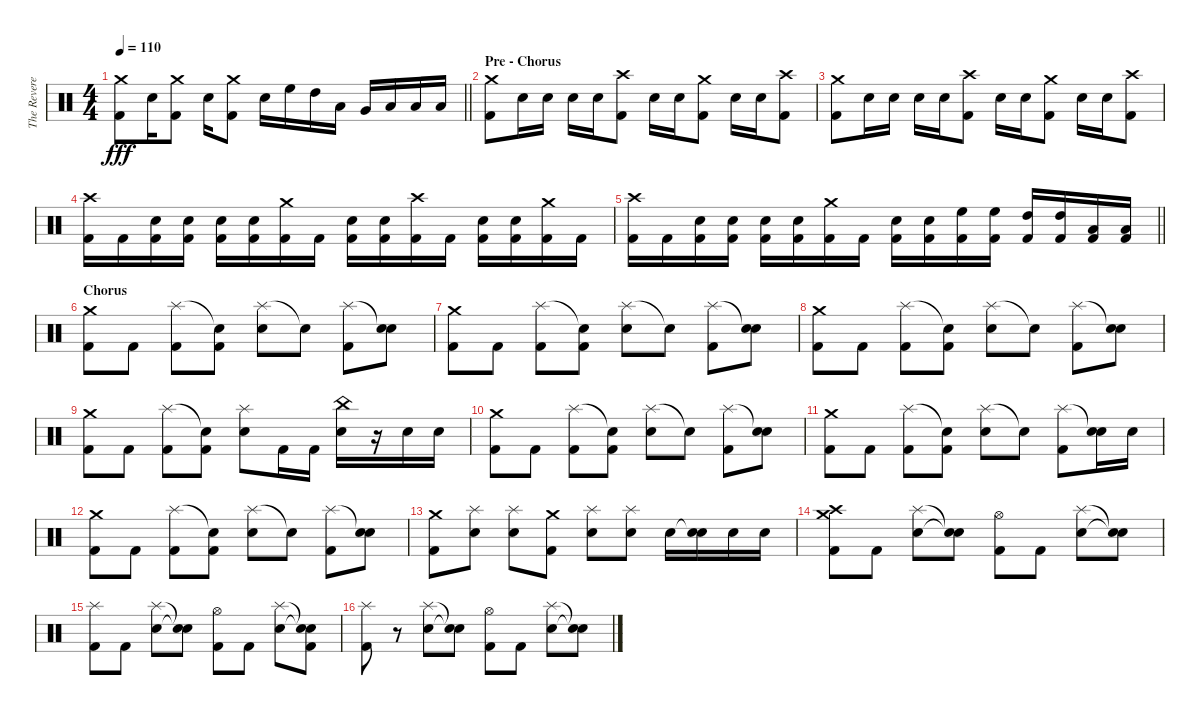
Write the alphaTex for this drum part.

\track ("The Reverend " "The Revere") {instrument percussion}
\staff {score}
\articulation defaults
\ts (4 4)
\tempo 110
\clef neutral
\barLineRight lightlight
\ks c
("Crash medium (hit)" "Kick (hit) 2").8{dy fff} "Snare (hit) 2".16 ("Crash medium (hit)" "Kick (hit) 2").8 "Snare (hit) 2".16 ("Crash medium (hit)" "Kick (hit) 2").8 "Snare (hit) 2".16 "High Floor Tom (hit)".16 "High Tom (hit)".16 "Low Tom (hit)".16 "Very Low Tom (hit)".16 "Low Floor Tom (hit)".16 "Low Floor Tom (hit)".16 "Low Floor Tom (hit)".16 |
\section ("" "Pre - Chorus")
("Crash medium (hit)" "Kick (hit) 2").8 "Electric Snare (hit)".16 "Electric Snare (hit)".16 "Electric Snare (hit)".16 "Electric Snare (hit)".16 ("Crash high (hit)" "Kick (hit) 2").8 "Electric Snare (hit)".16 "Electric Snare (hit)".16 ("Crash medium (hit)" "Kick (hit) 2").8 "Electric Snare (hit)".16 "Electric Snare (hit)".16 ("Crash high (hit)" "Kick (hit) 2").8 |
("Crash medium (hit)" "Kick (hit) 2").8 "Electric Snare (hit)".16 "Electric Snare (hit)".16 "Electric Snare (hit)".16 "Electric Snare (hit)".16 ("Crash high (hit)" "Kick (hit) 2").8 "Electric Snare (hit)".16 "Electric Snare (hit)".16 ("Crash medium (hit)" "Kick (hit) 2").8 "Electric Snare (hit)".16 "Electric Snare (hit)".16 ("Crash high (hit)" "Kick (hit) 2").8 |
("Crash high (hit)" "Kick (hit) 2").16 "Kick (hit) 2".16 ("Electric Snare (hit)" "Kick (hit) 2").16 ("Electric Snare (hit)" "Kick (hit) 2").16 ("Electric Snare (hit)" "Kick (hit) 2").16 ("Electric Snare (hit)" "Kick (hit) 2").16 ("Crash medium (hit)" "Kick (hit) 2").16 "Kick (hit) 2".16 ("Electric Snare (hit)" "Kick (hit) 2").16 ("Electric Snare (hit)" "Kick (hit) 2").16 ("Crash high (hit)" "Kick (hit) 2").16 "Kick (hit) 2".16 ("Electric Snare (hit)" "Kick (hit) 2").16 ("Electric Snare (hit)" "Kick (hit) 2").16 ("Crash medium (hit)" "Kick (hit) 2").16 "Kick (hit) 2".16 |
\barLineRight lightlight
("Crash high (hit)" "Kick (hit) 2").16 "Kick (hit) 2".16 ("Electric Snare (hit)" "Kick (hit) 2").16 ("Electric Snare (hit)" "Kick (hit) 2").16 ("Electric Snare (hit)" "Kick (hit) 2").16 ("Electric Snare (hit)" "Kick (hit) 2").16 ("Crash medium (hit)" "Kick (hit) 2").16 "Kick (hit) 2".16 ("Electric Snare (hit)" "Kick (hit) 2").16 ("Electric Snare (hit)" "Kick (hit) 2").16 ("High Floor Tom (hit)" "Kick (hit) 2").16 ("High Floor Tom (hit)" "Kick (hit) 2").16 ("High Tom (hit)" "Kick (hit) 2").16 ("High Tom (hit)" "Kick (hit) 2").16 ("Low Tom (hit)" "Kick (hit) 2").16 ("Low Tom (hit)" "Kick (hit) 2").16 |
\section ("" "Chorus")
("Crash medium (hit)" "Kick (hit) 2").8 "Kick (hit) 2".8 ("Splash (hit)" "Kick (hit) 2").8 ("Snare (hit)"{t} "Kick (hit) 2").8 ("Splash (hit)" "Snare (hit) 2").8 "Snare (hit)"{t}.8 ("Splash (hit)" "Kick (hit) 2").8 ("Snare (hit)"{t} "Snare (hit) 2").8 |
("Crash medium (hit)" "Kick (hit) 2").8 "Kick (hit) 2".8 ("Splash (hit)" "Kick (hit) 2").8 ("Snare (hit)"{t} "Kick (hit) 2").8 ("Splash (hit)" "Snare (hit) 2").8 "Snare (hit)"{t}.8 ("Splash (hit)" "Kick (hit) 2").8 ("Snare (hit)"{t} "Snare (hit) 2").8 |
("Crash medium (hit)" "Kick (hit) 2").8 "Kick (hit) 2".8 ("Splash (hit)" "Kick (hit) 2").8 ("Snare (hit)"{t} "Kick (hit) 2").8 ("Splash (hit)" "Snare (hit) 2").8 "Snare (hit)"{t}.8 ("Splash (hit)" "Kick (hit) 2").8 ("Snare (hit)"{t} "Snare (hit) 2").8 |
("Crash medium (hit)" "Kick (hit) 2").8 "Kick (hit) 2".8 ("Splash (hit)" "Kick (hit) 2").8 ("Snare (hit)"{t} "Kick (hit) 2").8 ("Splash (hit)" "Snare (hit) 2").8 "Kick (hit) 2".16 "Kick (hit) 2".16 ("China (hit)" "Snare (hit) 2").16 r.16 "Snare (hit) 2".16 "Snare (hit) 2".16 |
("Crash medium (hit)" "Kick (hit) 2").8 "Kick (hit) 2".8 ("Splash (hit)" "Kick (hit) 2").8 ("Snare (hit)"{t} "Kick (hit) 2").8 ("Splash (hit)" "Snare (hit) 2").8 "Snare (hit)"{t}.8 ("Splash (hit)" "Kick (hit) 2").8 ("Snare (hit)"{t} "Snare (hit) 2").8 |
("Crash medium (hit)" "Kick (hit) 2").8 "Kick (hit) 2".8 ("Splash (hit)" "Kick (hit) 2").8 ("Snare (hit)"{t} "Kick (hit) 2").8 ("Splash (hit)" "Snare (hit) 2").8 "Snare (hit)"{t}.8 ("Splash (hit)" "Kick (hit) 2").8 ("Snare (hit)"{t} "Snare (hit) 2").16 "Snare (hit) 2".16 |
("Crash medium (hit)" "Kick (hit) 2").8 "Kick (hit) 2".8 ("Splash (hit)" "Kick (hit) 2").8 ("Snare (hit)"{t} "Kick (hit) 2").8 ("Splash (hit)" "Snare (hit) 2").8 "Snare (hit)"{t}.8 ("Splash (hit)" "Kick (hit) 2").8 ("Snare (hit)"{t} "Snare (hit) 2").8 |
("Crash medium (hit)" "Kick (hit) 2").8 ("Splash (hit)" "Snare (hit) 2").8 ("Splash (hit)" "Snare (hit) 2").8 ("Crash medium (hit)" "Kick (hit) 2").8 ("Splash (hit)" "Snare (hit) 2").8 ("Splash (hit)" "Snare (hit) 2").8 "Snare (hit) 2".16 ("Snare (hit)"{t} "Snare (hit) 2").16 "Snare (hit) 2".16 "Snare (hit) 2".16 |
("Crash high (hit)" "Crash medium (hit)" "Kick (hit) 2").8 "Kick (hit) 2".8 ("Splash (hit)" "Snare (hit) 2").8 ("Snare (hit)"{t} "Snare (hit)"{t}).8 ("Hi-Hat (open)" "Kick (hit) 2").8 "Kick (hit) 2".8 ("Splash (hit)" "Snare (hit) 2").8 ("Snare (hit)"{t} "Snare (hit)"{t}).8 |
("Splash (hit)" "Kick (hit) 2").8 "Kick (hit) 2".8 ("Splash (hit)" "Snare (hit) 2").8 ("Snare (hit)"{t} "Snare (hit)"{t}).8 ("Hi-Hat (open)" "Kick (hit) 2").8 "Kick (hit) 2".8 ("Splash (hit)" "Snare (hit) 2").8 ("Snare (hit)"{t} "Snare (hit)"{t} "Kick (hit) 2").8 |
("Splash (hit)" "Kick (hit) 2").8 r.8 ("Splash (hit)" "Snare (hit) 2").8 ("Snare (hit)"{t} "Snare (hit)"{t}).8 ("Hi-Hat (open)" "Kick (hit) 2").8 "Kick (hit) 2".8 ("Splash (hit)" "Snare (hit) 2").8 ("Snare (hit)"{t} "Snare (hit)"{t}).8
